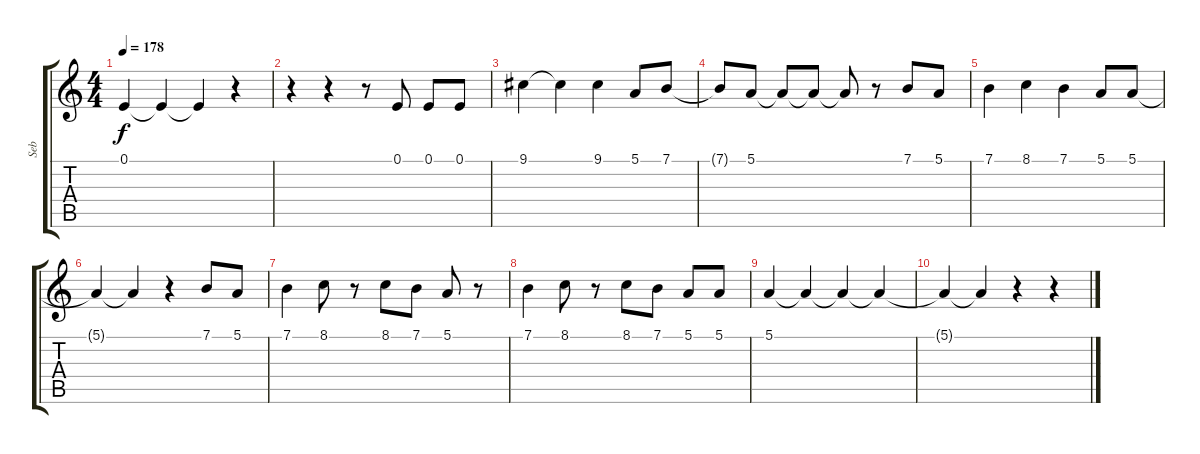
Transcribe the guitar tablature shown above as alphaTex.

\track ("Seb" "Seb") {instrument harmonica}
\staff {score tabs}
\tuning (E4 B3 G3 D3 A2 E2) {hide}
\ts (4 4)
\tempo 178
\clef g2
\ks c
0.1.4{dy f} 0.1{t}.4 0.1{t}.4 r.4 |
r.4 r.4 r.8 0.1.8 0.1.8 0.1.8 |
9.1.4 9.1{t}.4 9.1.4 5.1.8 7.1.8 |
7.1{t}.8 5.1.8 5.1{t}.8 5.1{t}.8 5.1{t}.8 r.8 7.1.8 5.1.8 |
7.1.4 8.1.4 7.1.4 5.1.8 5.1.8 |
5.1{t}.4 5.1{t}.4 r.4 7.1.8 5.1.8 |
7.1.4 8.1.8 r.8 8.1.8 7.1.8 5.1.8 r.8 |
7.1.4 8.1.8 r.8 8.1.8 7.1.8 5.1.8 5.1.8 |
5.1.4 5.1{t}.4 5.1{t}.4 5.1{t}.4 |
5.1{t}.4 5.1{t}.4 r.4 r.4
